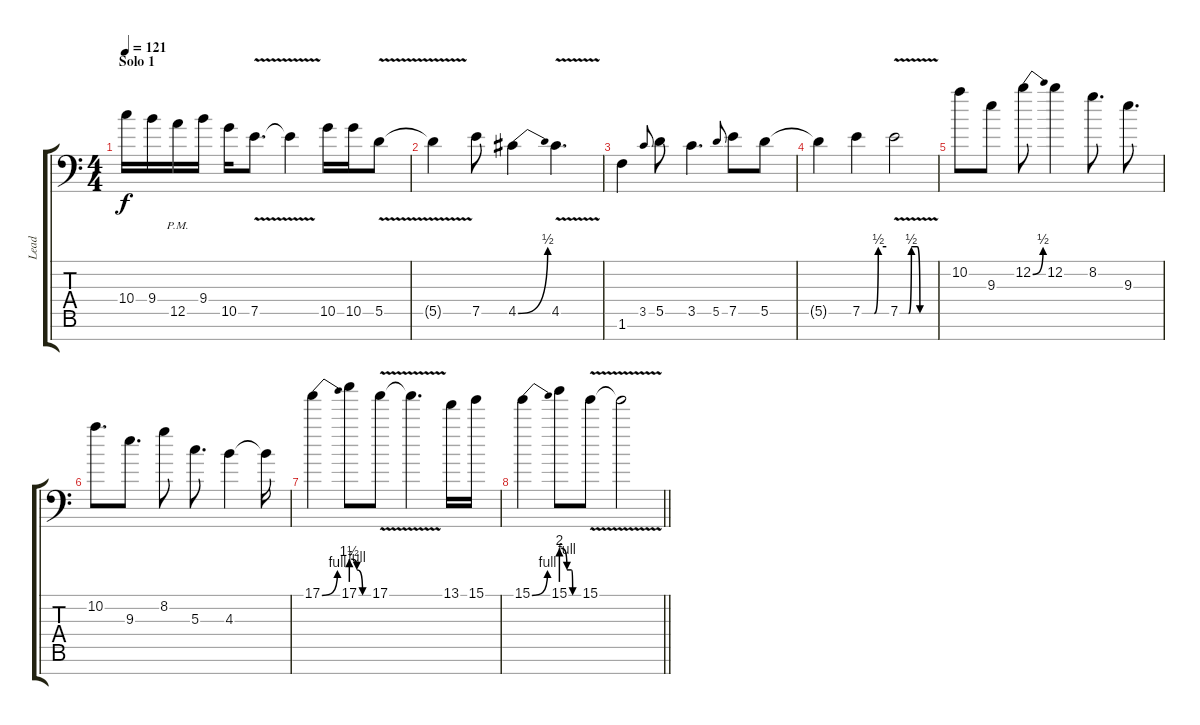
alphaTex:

\track ("Lead" "Lead") {instrument distortionguitar}
\staff {score tabs}
\tuning (E4 B3 G3 D3 A2 E2 A1) {hide}
\ts (4 4)
\section ("" "Solo 1")
\tempo 121
\clef f4
\ks c
10.4.16{dy f} 9.4.16 12.5{pm}.16 9.4.16 10.5.16 7.5{v}.8{d} 7.5{v t}.4 10.5.16 10.5.16 5.5{v}.8 |
5.5{v t}.4 7.5.8 4.5{be (bend 0 0 60 2)}.4 4.5{v}.4{d} |
1.6.4 3.5.8{gr onbeat} 5.5.8 3.5.4{d} 5.5.8{gr onbeat} 7.5.8 5.5.8 |
5.5{t}.4 7.5{be (custom 0 0 30 0 40 2 60 2)}.4 7.5{be (custom 0 0 10 0 15 0 20 2 30 2 35 0 45 0 60 0) v}.2 |
10.2.8 9.3.8 12.2{be (bend 0 0 60 2)}.8 12.2.4 8.2.8{d} 9.3.8{d} |
10.2.8{d} 9.3.8{d} 8.2.8 5.3.8{d} 4.3.4 4.3{t}.16 |
17.1{be (bend 0 0 60 4)}.4 17.1{be (custom 0 6 20 4 40 0 60 0)}.8 17.1{v}.8 17.1{v t}.4{d} 13.1.16 15.1.16 |
\barLineRight lightlight
15.1{be (bend 0 0 60 4)}.4 15.1{be (custom 0 8 20 4 35 4 40 0 60 0)}.8 15.1{v}.8 15.1{v t}.2
